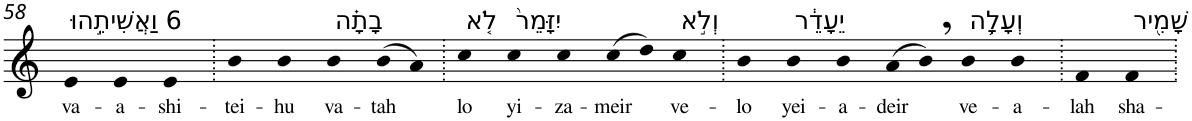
**kern	**text
*part1	*part1
*staff1	*staff1
*I"Piano	*
*I'Pno	*
!!LO:PB:g=z
*clefG2	*
*k[]	*
=58	=58
!LO:TX:a:t=6 וַאֲשִׁיתֵ֣הוּ	!
!	!LO:LY:b
4e	va-
!	!LO:LY:b
4e	-a-
!	!LO:LY:b
4e	-shi-
=59.	=59.
!	!LO:LY:b
4b	-tei-
!	!LO:LY:b
4b	-hu
!LO:TX:a:t=בָתָ֗ה	!
!	!LO:LY:b
4b	va-
!	!LO:LY:b
(8b	-tah
8a)	.
=60.	=60.
!LO:TX:a:t=לֹ֤א	!
!	!LO:LY:b
4cc	lo
!LO:TX:a:t=יִזָּמֵר֙	!
!	!LO:LY:b
4cc	yi-
!	!LO:LY:b
4cc	-za-
!	!LO:LY:b
(8cc	-meir
8dd)	.
!LO:TX:a:t=וְלֹ֣א	!
!	!LO:LY:b
4cc	ve-
=61.	=61.
!	!LO:LY:b
4b	-lo
!LO:TX:a:t=יֵעָדֵ֔ר	!
!	!LO:LY:b
4b	yei-
!	!LO:LY:b
4b	-a-
!	!LO:LY:b
(8a	-deir
8b,)	.
!LO:TX:a:t=וְעָלָ֥ה	!
!	!LO:LY:b
4b	ve-
!	!LO:LY:b
4b	-a-
=62.	=62.
!	!LO:LY:b
4f	-lah
!LO:TX:a:t=שָׁמִ֖יר	!
!	!LO:LY:b
4f	sha-
=.	=.
*-	*-
